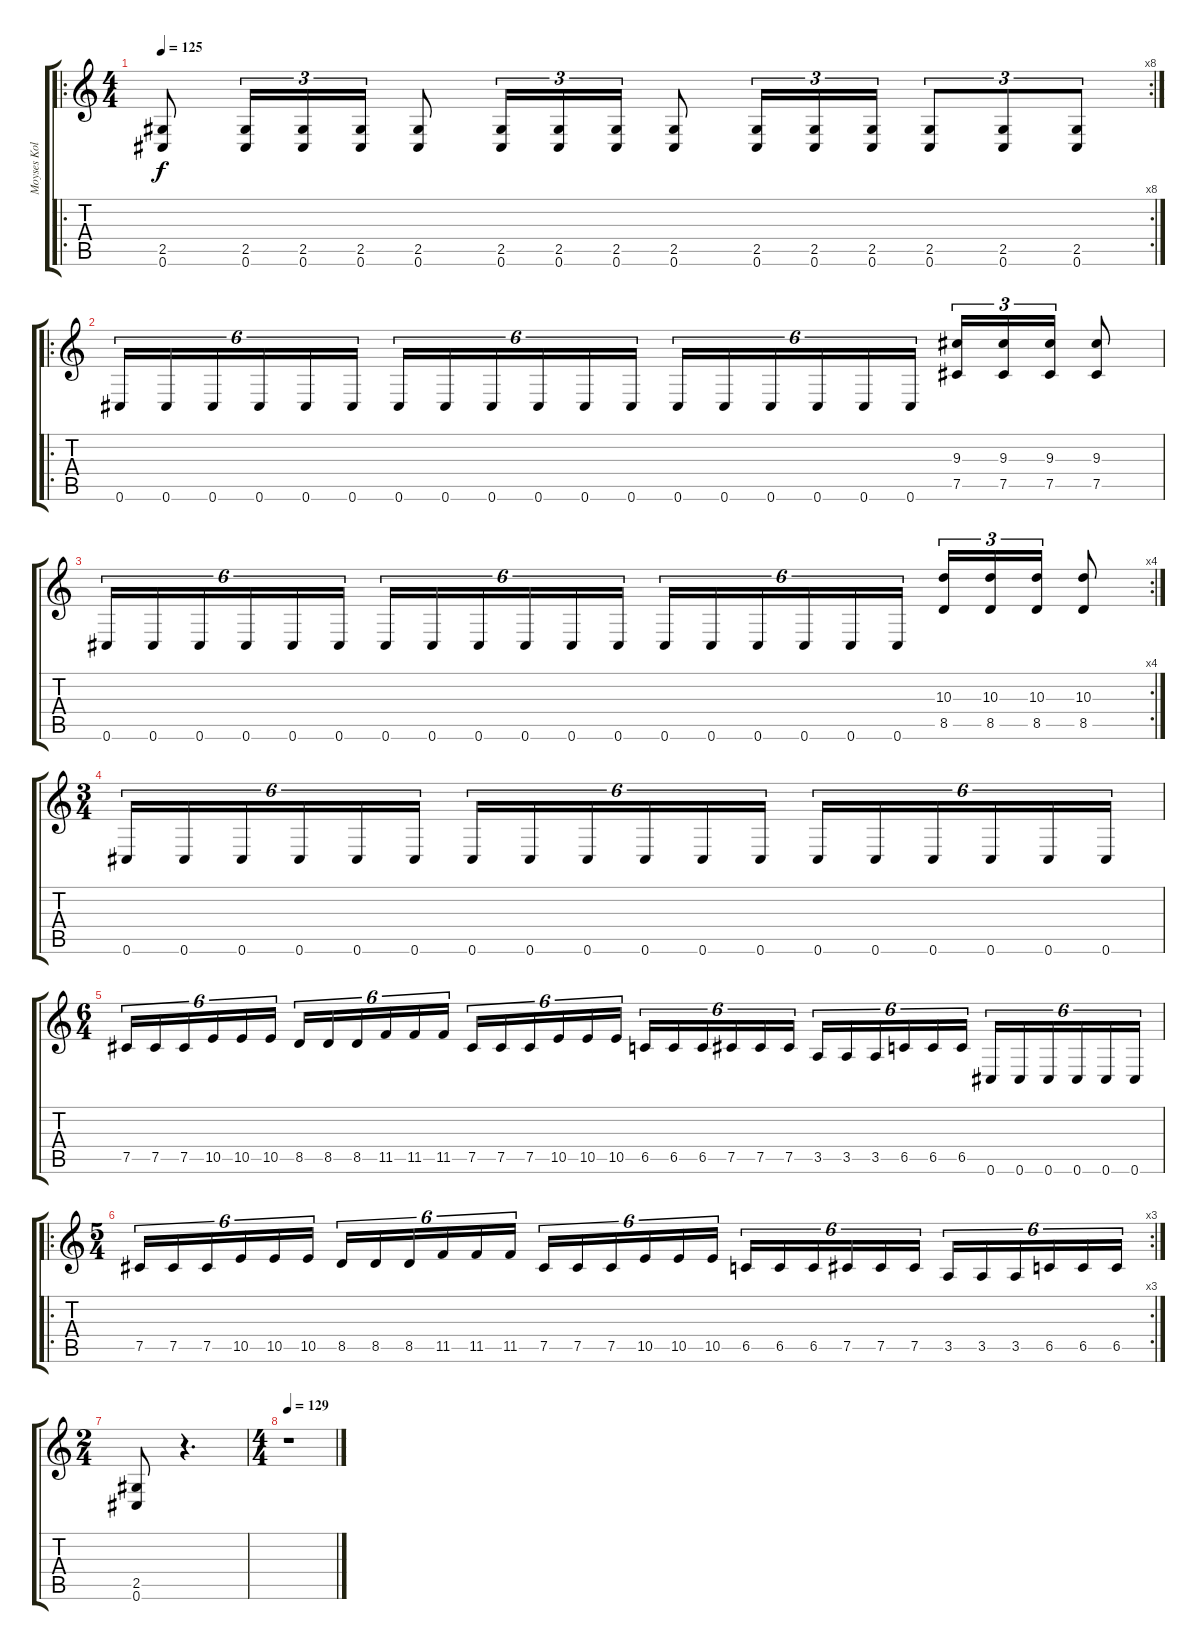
\track ("Moyses Kolesne " "Moyses Kol") {instrument distortionguitar}
\staff {score tabs}
\tuning (Db4 Ab3 E3 B2 Gb2 Db2) {hide}
\ro
\rc 8
\ts (4 4)
\tempo 125
\clef g2
\ks c
(2.5 0.6).8{dy f instrument distortionguitar} (2.5 0.6).16{tu (3 2)} (2.5 0.6).16{tu (3 2)} (2.5 0.6).16{tu (3 2)} (2.5 0.6).8 (2.5 0.6).16{tu (3 2)} (2.5 0.6).16{tu (3 2)} (2.5 0.6).16{tu (3 2)} (2.5 0.6).8 (2.5 0.6).16{tu (3 2)} (2.5 0.6).16{tu (3 2)} (2.5 0.6).16{tu (3 2)} (2.5 0.6).8{tu (3 2)} (2.5 0.6).8{tu (3 2)} (2.5 0.6).8{tu (3 2)} |
\ro
0.6.16{tu (6 4)} 0.6.16{tu (6 4)} 0.6.16{tu (6 4)} 0.6.16{tu (6 4)} 0.6.16{tu (6 4)} 0.6.16{tu (6 4)} 0.6.16{tu (6 4)} 0.6.16{tu (6 4)} 0.6.16{tu (6 4)} 0.6.16{tu (6 4)} 0.6.16{tu (6 4)} 0.6.16{tu (6 4)} 0.6.16{tu (6 4)} 0.6.16{tu (6 4)} 0.6.16{tu (6 4)} 0.6.16{tu (6 4)} 0.6.16{tu (6 4)} 0.6.16{tu (6 4)} (9.3 7.5).16{tu (3 2)} (9.3 7.5).16{tu (3 2)} (9.3 7.5).16{tu (3 2)} (9.3 7.5).8 |
\rc 4
0.6.16{tu (6 4)} 0.6.16{tu (6 4)} 0.6.16{tu (6 4)} 0.6.16{tu (6 4)} 0.6.16{tu (6 4)} 0.6.16{tu (6 4)} 0.6.16{tu (6 4)} 0.6.16{tu (6 4)} 0.6.16{tu (6 4)} 0.6.16{tu (6 4)} 0.6.16{tu (6 4)} 0.6.16{tu (6 4)} 0.6.16{tu (6 4)} 0.6.16{tu (6 4)} 0.6.16{tu (6 4)} 0.6.16{tu (6 4)} 0.6.16{tu (6 4)} 0.6.16{tu (6 4)} (10.3 8.5).16{tu (3 2)} (10.3 8.5).16{tu (3 2)} (10.3 8.5).16{tu (3 2)} (10.3 8.5).8 |
\ts (3 4)
0.6.16{tu (6 4)} 0.6.16{tu (6 4)} 0.6.16{tu (6 4)} 0.6.16{tu (6 4)} 0.6.16{tu (6 4)} 0.6.16{tu (6 4)} 0.6.16{tu (6 4)} 0.6.16{tu (6 4)} 0.6.16{tu (6 4)} 0.6.16{tu (6 4)} 0.6.16{tu (6 4)} 0.6.16{tu (6 4)} 0.6.16{tu (6 4)} 0.6.16{tu (6 4)} 0.6.16{tu (6 4)} 0.6.16{tu (6 4)} 0.6.16{tu (6 4)} 0.6.16{tu (6 4)} |
\ts (6 4)
7.5.16{tu (6 4)} 7.5.16{tu (6 4)} 7.5.16{tu (6 4)} 10.5.16{tu (6 4)} 10.5.16{tu (6 4)} 10.5.16{tu (6 4)} 8.5.16{tu (6 4)} 8.5.16{tu (6 4)} 8.5.16{tu (6 4)} 11.5.16{tu (6 4)} 11.5.16{tu (6 4)} 11.5.16{tu (6 4)} 7.5.16{tu (6 4)} 7.5.16{tu (6 4)} 7.5.16{tu (6 4)} 10.5.16{tu (6 4)} 10.5.16{tu (6 4)} 10.5.16{tu (6 4)} 6.5.16{tu (6 4)} 6.5.16{tu (6 4)} 6.5.16{tu (6 4)} 7.5.16{tu (6 4)} 7.5.16{tu (6 4)} 7.5.16{tu (6 4)} 3.5.16{tu (6 4)} 3.5.16{tu (6 4)} 3.5.16{tu (6 4)} 6.5.16{tu (6 4)} 6.5.16{tu (6 4)} 6.5.16{tu (6 4)} 0.6.16{tu (6 4)} 0.6.16{tu (6 4)} 0.6.16{tu (6 4)} 0.6.16{tu (6 4)} 0.6.16{tu (6 4)} 0.6.16{tu (6 4)} |
\ro
\rc 3
\ts (5 4)
7.5.16{tu (6 4)} 7.5.16{tu (6 4)} 7.5.16{tu (6 4)} 10.5.16{tu (6 4)} 10.5.16{tu (6 4)} 10.5.16{tu (6 4)} 8.5.16{tu (6 4)} 8.5.16{tu (6 4)} 8.5.16{tu (6 4)} 11.5.16{tu (6 4)} 11.5.16{tu (6 4)} 11.5.16{tu (6 4)} 7.5.16{tu (6 4)} 7.5.16{tu (6 4)} 7.5.16{tu (6 4)} 10.5.16{tu (6 4)} 10.5.16{tu (6 4)} 10.5.16{tu (6 4)} 6.5.16{tu (6 4)} 6.5.16{tu (6 4)} 6.5.16{tu (6 4)} 7.5.16{tu (6 4)} 7.5.16{tu (6 4)} 7.5.16{tu (6 4)} 3.5.16{tu (6 4)} 3.5.16{tu (6 4)} 3.5.16{tu (6 4)} 6.5.16{tu (6 4)} 6.5.16{tu (6 4)} 6.5.16{tu (6 4)} |
\ts (2 4)
(2.5 0.6).8 r.4{d} |
\ts (4 4)
\tempo 129
r.1
